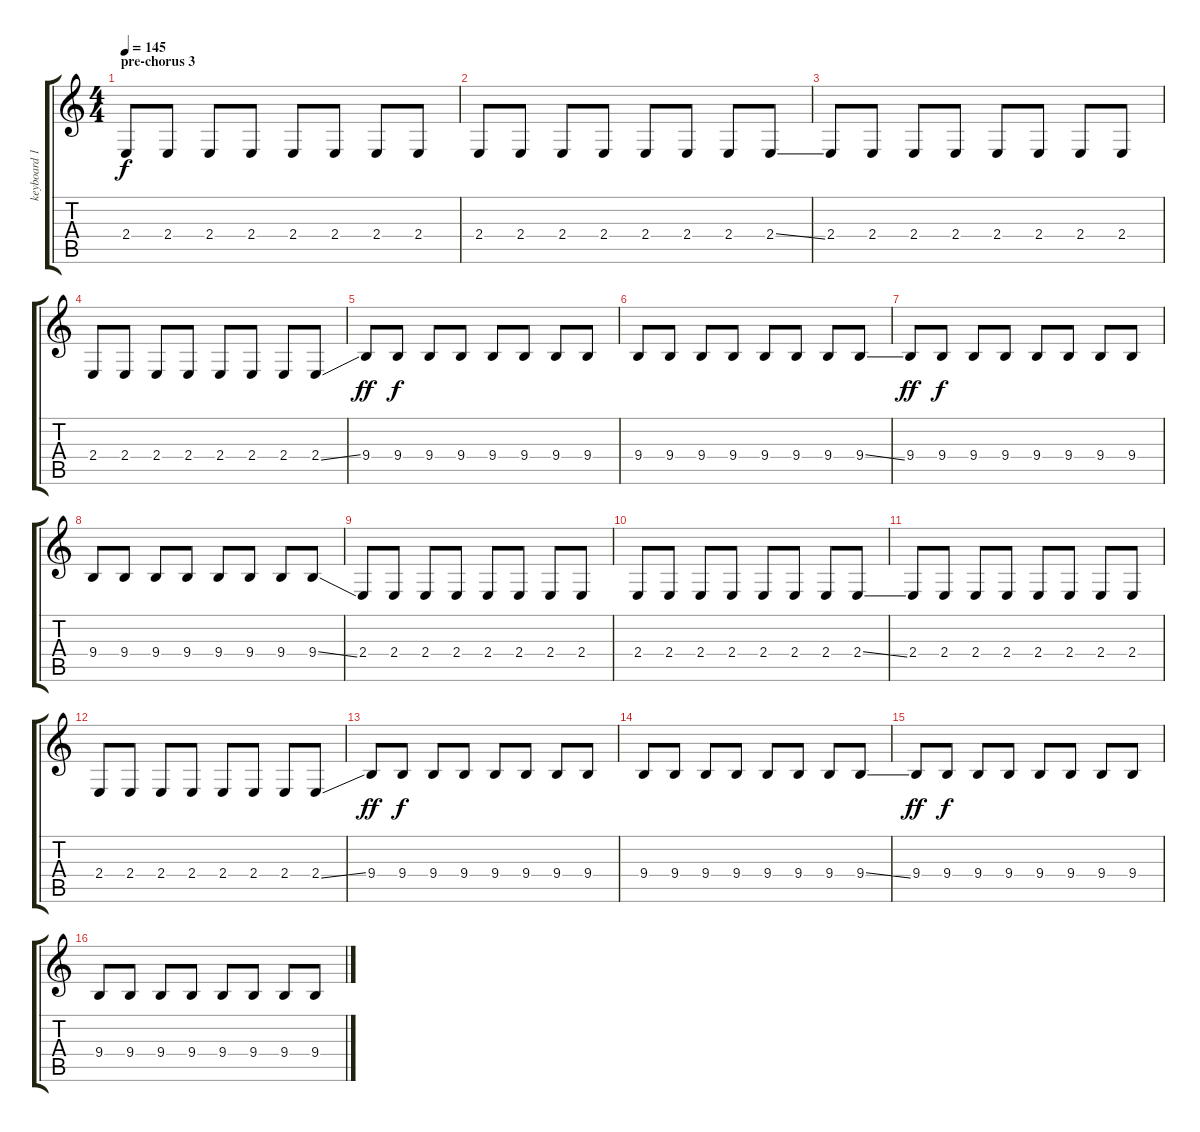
\track ("keyboard 1" "keyboard 1") {instrument lead2sawtooth}
\staff {score tabs}
\tuning (E4 B3 G3 D3 A2 E2) {hide}
\ts (4 4)
\section ("" "pre-chorus 3")
\tempo 145
\clef g2
\ks c
2.4.8{dy f} 2.4.8 2.4.8 2.4.8 2.4.8 2.4.8 2.4.8 2.4.8 |
2.4.8 2.4.8 2.4.8 2.4.8 2.4.8 2.4.8 2.4.8 2.4{ss}.8 |
2.4.8 2.4.8 2.4.8 2.4.8 2.4.8 2.4.8 2.4.8 2.4.8 |
2.4.8 2.4.8 2.4.8 2.4.8 2.4.8 2.4.8 2.4.8 2.4{ss}.8 |
9.4.8{dy ff} 9.4.8{dy f} 9.4.8 9.4.8 9.4.8 9.4.8 9.4.8 9.4.8 |
9.4.8 9.4.8 9.4.8 9.4.8 9.4.8 9.4.8 9.4.8 9.4{ss}.8 |
9.4.8{dy ff} 9.4.8{dy f} 9.4.8 9.4.8 9.4.8 9.4.8 9.4.8 9.4.8 |
9.4.8 9.4.8 9.4.8 9.4.8 9.4.8 9.4.8 9.4.8 9.4{ss}.8 |
2.4.8 2.4.8 2.4.8 2.4.8 2.4.8 2.4.8 2.4.8 2.4.8 |
2.4.8 2.4.8 2.4.8 2.4.8 2.4.8 2.4.8 2.4.8 2.4{ss}.8 |
2.4.8 2.4.8 2.4.8 2.4.8 2.4.8 2.4.8 2.4.8 2.4.8 |
2.4.8 2.4.8 2.4.8 2.4.8 2.4.8 2.4.8 2.4.8 2.4{ss}.8 |
9.4.8{dy ff} 9.4.8{dy f} 9.4.8 9.4.8 9.4.8 9.4.8 9.4.8 9.4.8 |
9.4.8 9.4.8 9.4.8 9.4.8 9.4.8 9.4.8 9.4.8 9.4{ss}.8 |
9.4.8{dy ff} 9.4.8{dy f} 9.4.8 9.4.8 9.4.8 9.4.8 9.4.8 9.4.8 |
9.4.8 9.4.8 9.4.8 9.4.8 9.4.8 9.4.8 9.4.8 9.4{ss}.8
